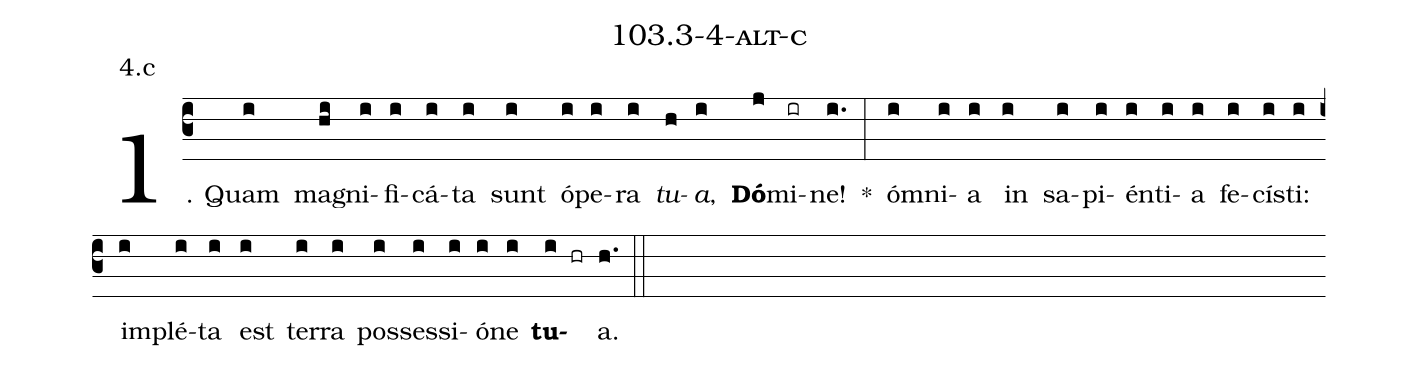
name: 103.3-4-alt-c;
annotation: 4.c;
%%
(c3)1. Quam(i) ma(hi)gni(i)fi(i)cá(i)ta(i) sunt(i) ó(i)pe(i)ra(i) <i>tu</i>(h)<i>a</i>,(i) <b>Dó</b>(j)mi(ir)ne!(i.) *(:) óm(i)ni(i)a(i) in(i) sa(i)pi(i)én(i)ti(i)a(i) fe(i)cís(i)ti:(i) im(i)plé(i)ta(i) est(i) ter(i)ra(i) pos(i)ses(i)si(i)ó(i)ne(i) <b>tu</b>(i hr)a.(h.) (::)


%E(i) u(i) o(i) u(i) a(i) e.(h.) (::)
